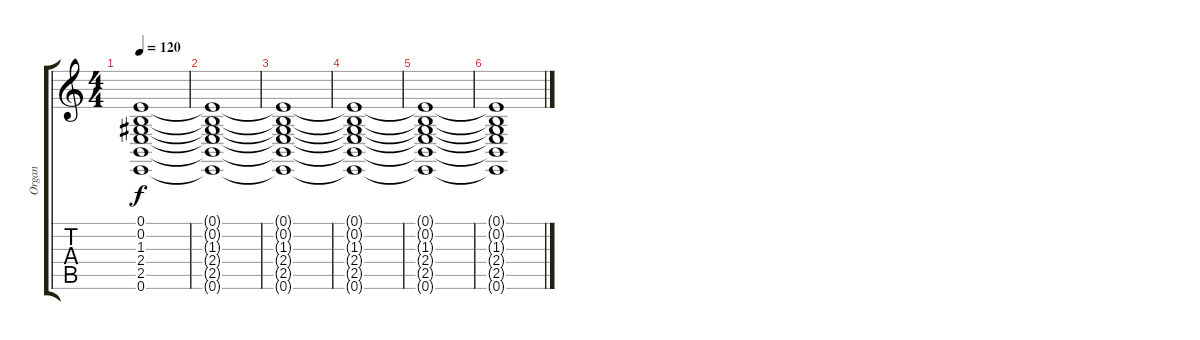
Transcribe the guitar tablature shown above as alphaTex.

\track ("Organ" "Organ") {instrument acousticgrandpiano}
\staff {score tabs}
\tuning (E4 B3 G3 D3 A2 E2) {hide}
\ts (4 4)
\tempo 120
\clef g2
\ks c
(0.1 0.2 1.3 2.4 2.5 0.6).1{dy f instrument acousticgrandpiano} |
(0.1{t} 0.2{t} 1.3{t} 2.4{t} 2.5{t} 0.6{t}).1 |
(0.1{t} 0.2{t} 1.3{t} 2.4{t} 2.5{t} 0.6{t}).1 |
(0.1{t} 0.2{t} 1.3{t} 2.4{t} 2.5{t} 0.6{t}).1 |
(0.1{t} 0.2{t} 1.3{t} 2.4{t} 2.5{t} 0.6{t}).1 |
(0.1{t} 0.2{t} 1.3{t} 2.4{t} 2.5{t} 0.6{t}).1
